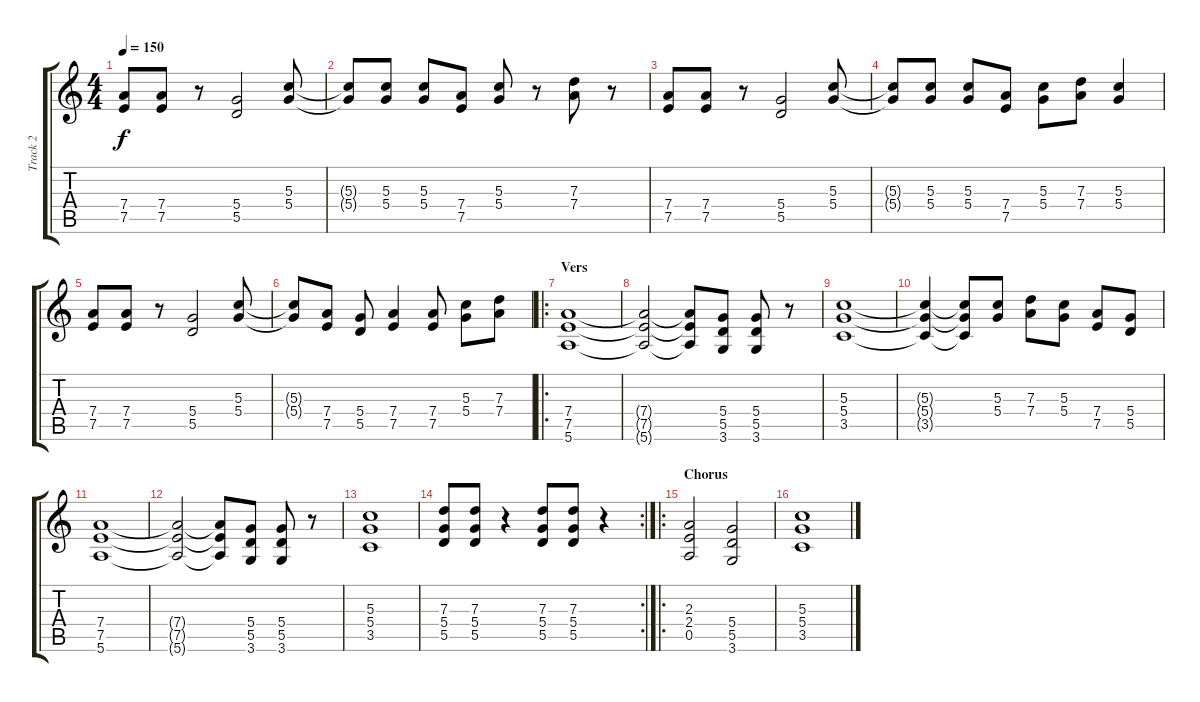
\track ("Track 2" "Track 2") {instrument distortionguitar}
\staff {score tabs}
\tuning (E4 B3 G3 D3 A2 E2) {hide}
\ts (4 4)
\tempo 150
\clef g2
\ks c
(7.4 7.5).8{dy f} (7.4 7.5).8 r.8 (5.4 5.5).2 (5.3 5.4).8 |
(5.3{t} 5.4{t}).8 (5.3 5.4).8 (5.3 5.4).8 (7.4 7.5).8 (5.3 5.4).8 r.8 (7.3 7.4).8 r.8 |
(7.4 7.5).8 (7.4 7.5).8 r.8 (5.4 5.5).2 (5.3 5.4).8 |
(5.3{t} 5.4{t}).8 (5.3 5.4).8 (5.3 5.4).8 (7.4 7.5).8 (5.3 5.4).8 (7.3 7.4).8 (5.3 5.4).4 |
(7.4 7.5).8 (7.4 7.5).8 r.8 (5.4 5.5).2 (5.3 5.4).8 |
(5.3{t} 5.4{t}).8 (7.4 7.5).8 (5.4 5.5).8 (7.4 7.5).4 (7.4 7.5).8 (5.3 5.4).8 (7.3 7.4).8 |
\ro
\section ("" "Vers")
(7.4 7.5 5.6).1 |
(7.4{t} 7.5{t} 5.6{t}).2 (7.4{t} 7.5{t} 5.6{t}).8 (5.4 5.5 3.6).8 (5.4 5.5 3.6).8 r.8 |
(5.3 5.4 3.5).1 |
(5.3{t} 5.4{t} 3.5{t}).4 (5.3{t} 5.4{t} 3.5{t}).8 (5.3 5.4).8 (7.3 7.4).8 (5.3 5.4).8 (7.4 7.5).8 (5.4 5.5).8 |
(7.4 7.5 5.6).1 |
(7.4{t} 7.5{t} 5.6{t}).2 (7.4{t} 7.5{t} 5.6{t}).8 (5.4 5.5 3.6).8 (5.4 5.5 3.6).8 r.8 |
(5.3 5.4 3.5).1 |
\rc 2
(7.3 5.4 5.5).8 (7.3 5.4 5.5).8 r.4 (7.3 5.4 5.5).8 (7.3 5.4 5.5).8 r.4 |
\ro
\section ("" "Chorus")
(2.3 2.4 0.5).2 (5.4 5.5 3.6).2 |
(5.3 5.4 3.5).1
